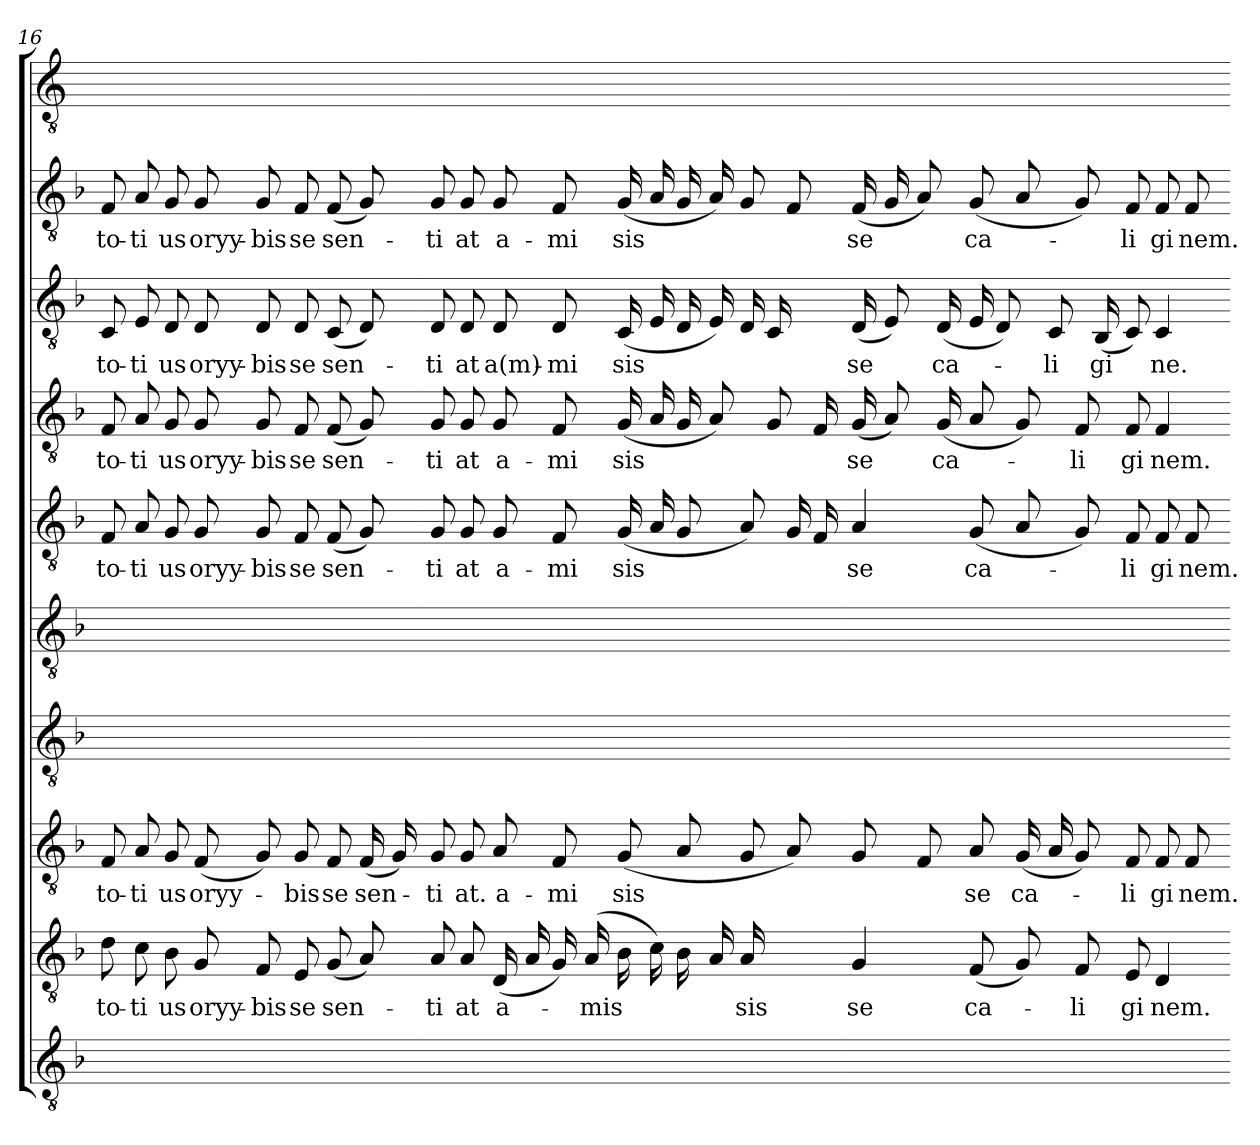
**kern	**kern	**text	**kern	**text	**kern	**kern	**kern	**text	**kern	**text	**kern	**text	**kern	**text	**kern
*part10	*part9	*part9	*part8	*part8	*part7	*part6	*part5	*part5	*part4	*part4	*part3	*part3	*part2	*part2	*part1
*staff10	*staff9	*staff9	*staff8	*staff8	*staff7	*staff6	*staff5	*staff5	*staff4	*staff4	*staff3	*staff3	*staff2	*staff2	*staff1
*clefGv2	*clefGv2	*	*clefGv2	*	*clefGv2	*clefGv2	*clefGv2	*	*clefGv2	*	*clefGv2	*	*clefGv2	*	*clefGv2
*k[b-]	*k[b-]	*	*k[b-]	*	*k[b-]	*k[b-]	*k[b-]	*	*k[b-]	*	*k[b-]	*	*k[b-]	*	*k[]
=16	=16	=16	=16	=16	=16	=16	=16	=16	=16	=16	=16	=16	=16	=16	=16
1ryy	8d	to-	8F	to-	1ryy	1ryy	8F	to-	8F	to-	8C	to-	8F	to-	1ryy
.	8c	ti	8A	ti	.	.	8A	ti	8A	ti	8E	ti	8A	ti	.
.	8B-	-us	8G	-us	.	.	8G	-us	8G	-us	8D	-us	8G	-us	.
.	8G	oryy-	(8F	oryy-	.	.	8G	oryy-	8G	oryy-	8D	oryy-	8G	oryy-	.
.	8F	-bis	8G)	.	.	.	8G	-bis	8G	-bis	8D	-bis	8G	-bis	.
.	8E	se	8G	-bis	.	.	8F	se	8F	se	8D	se	8F	se	.
.	(8G	sen-	8F	se	.	.	(8F	sen-	(8F	sen-	(8C	sen-	(8F	sen-	.
.	8A)	.	(16F	sen-	.	.	8G)	.	8G)	.	8D)	.	8G)	.	.
.	.	.	16G)	.	.	.	.	.	.	.	.	.	.	.	.
=17-	=17-	=17-	=17-	=17-	=17-	=17-	=17-	=17-	=17-	=17-	=17-	=17-	=17-	=17-	=17-
1ryy	8A	ti	8G	ti	1ryy	1ryy	8G	ti	8G	ti	8D	ti	8G	ti	1ryy
.	8A	-at	8G	-at.	.	.	8G	-at	8G	-at	8D	-at	8G	-at	.
.	(16D	a-	8A	a-	.	.	8G	a-	8G	a-	8D	a(m)-	8G	a-	.
.	16A	.	.	.	.	.	.	.	.	.	.	.	.	.	.
.	16G)	.	8F	mi	.	.	8F	mi	8F	mi	8D	mi	8F	mi	.
.	(16A	mis	.	.	.	.	.	.	.	.	.	.	.	.	.
.	16B-	.	(8G	sis	.	.	(16G	sis	(16G	sis	(16C	sis	(16G	sis	.
.	16c)	.	.	.	.	.	16A	.	16A	.	16E	.	16A	.	.
.	16B-	.	8A	.	.	.	8G	.	16G	.	16D	.	16G	.	.
.	16A	.	.	.	.	.	.	.	8A)	.	16E)	.	16A)	.	.
.	16A	sis	8G	.	.	.	8A)	.	.	.	16D	.	8G	.	.
.	8ryy	.	.	.	.	.	.	.	8G	.	16C	.	.	.	.
.	.	.	8A)	.	.	.	16G	.	.	.	8ryy	.	8F	.	.
.	16ryy	.	.	.	.	.	16F	.	16F	.	.	.	.	.	.
=18-	=18-	=18-	=18-	=18-	=18-	=18-	=18-	=18-	=18-	=18-	=18-	=18-	=18-	=18-	=18-
1ryy	4G	-se	8G	.	1ryy	1ryy	4A	-se	(16G	-se	(16D	-se	(16F	-se	1ryy
.	.	.	.	.	.	.	.	.	8A)	.	8E)	.	16G	.	.
.	.	.	8F	.	.	.	.	.	.	.	.	.	8A)	.	.
.	.	.	.	.	.	.	.	.	(16G	ca-	(16D	ca-	.	.	.
.	(8F	ca-	8A	-se	.	.	(8G	ca-	8A	.	16E	.	(8G	ca-	.
.	.	.	.	.	.	.	.	.	.	.	8D)	.	.	.	.
.	8G)	.	(16G	ca-	.	.	8A	.	8G)	.	.	.	8A	.	.
.	.	.	16A	.	.	.	.	.	.	.	8C	li	.	.	.
.	8F	li	8G)	.	.	.	8G)	.	8F	li	.	.	8G)	.	.
.	.	.	.	.	.	.	.	.	.	.	(16BB-	gi	.	.	.
.	8E	gi	8F	li	.	.	8F	li	8F	gi	8C)	.	8F	li	.
.	4D	-nem.	8F	gi	.	.	8F	gi	4F	-nem.	4C	-ne.	8F	gi	.
.	.	.	8F	-nem.	.	.	8F	-nem.	.	.	.	.	8F	-nem.	.
=-	=-	=-	=-	=-	=-	=-	=-	=-	=-	=-	=-	=-	=-	=-	=-
*-	*-	*-	*-	*-	*-	*-	*-	*-	*-	*-	*-	*-	*-	*-	*-
